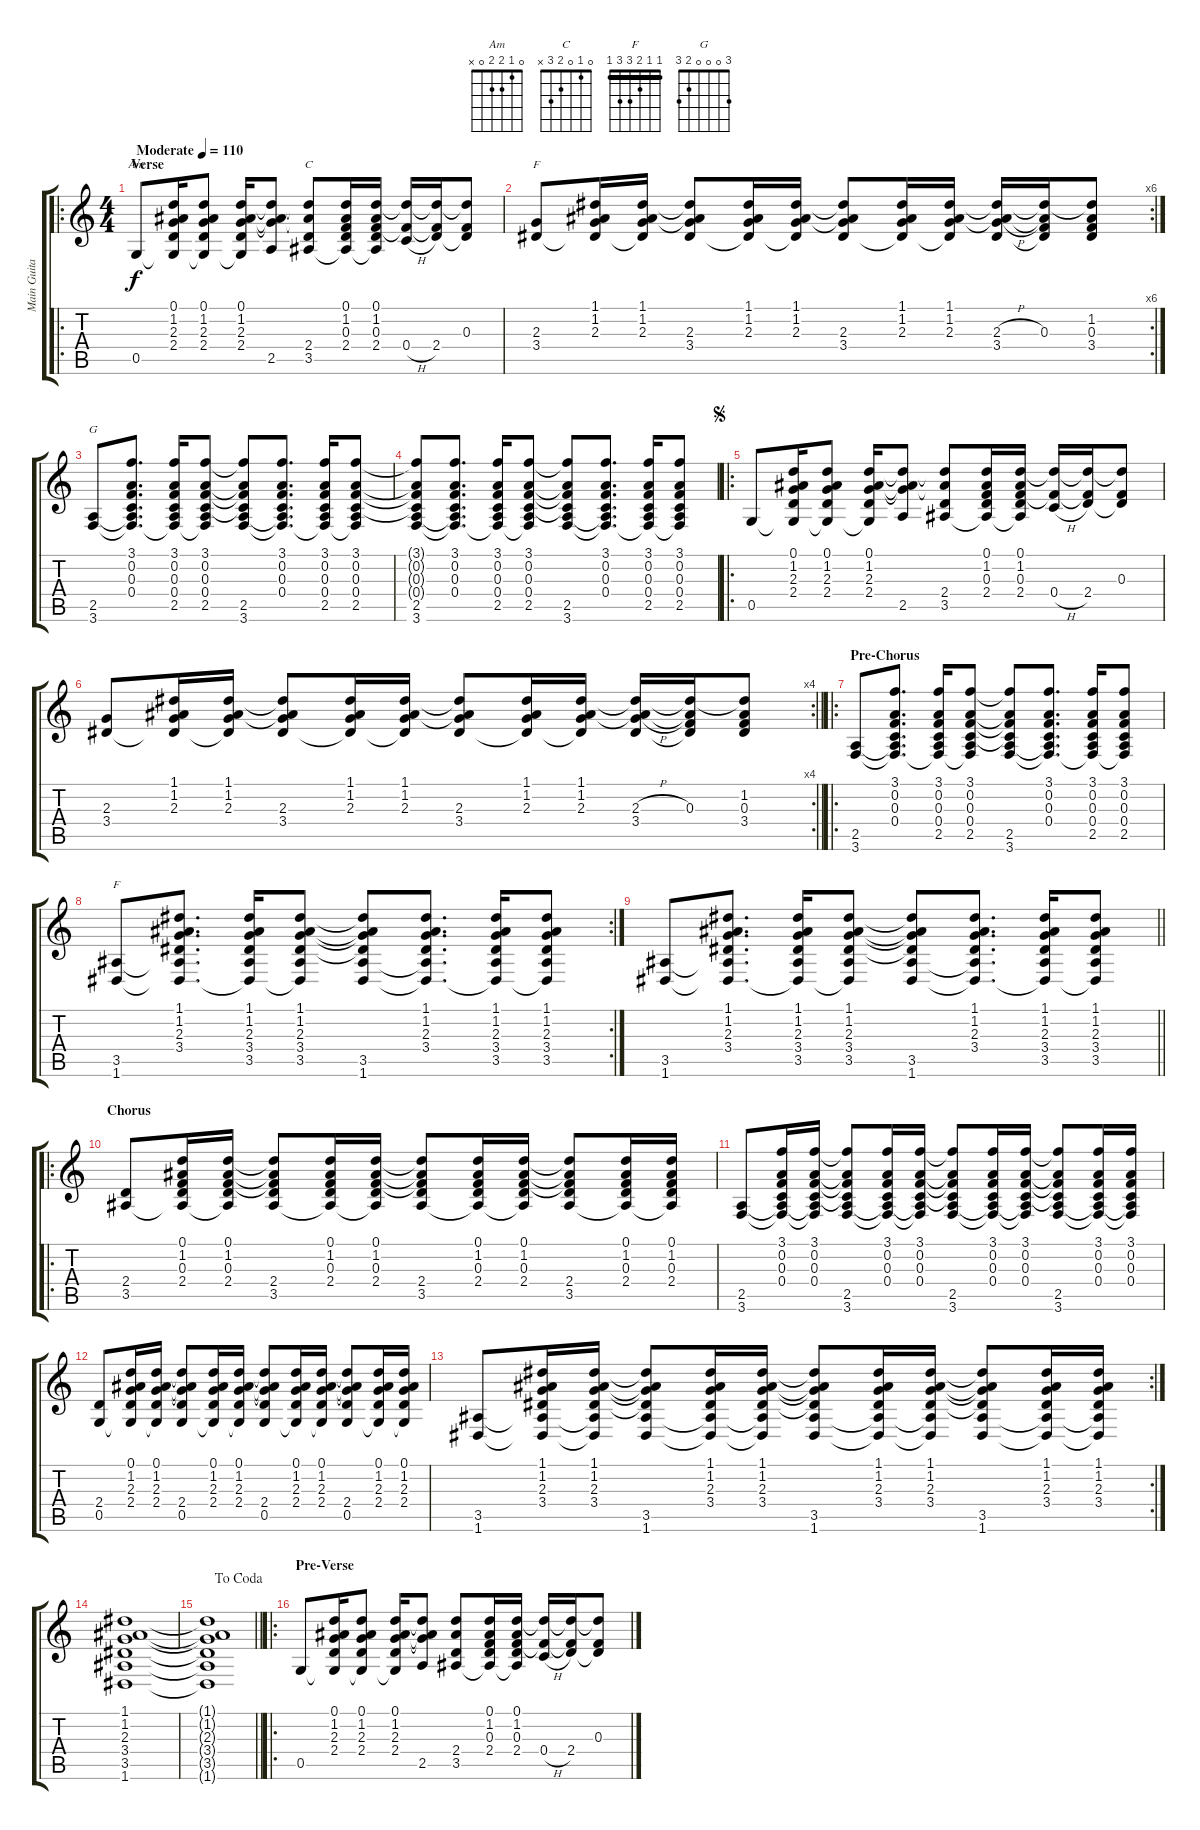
\track ("Main Guitar" "Main Guita") {instrument acousticguitarsteel}
\staff {score tabs}
\tuning (D4 A3 F3 C3 G2 D2) {hide}
\chord ("Am" 0 1 2 2 0 x)
\chord ("C" 0 1 0 2 3 x)
\chord ("F" 1 1 2 3 x x) {barre 1}
\chord ("G" 3 0 0 0 2 3)
\chord ("F" 1 1 2 3 3 1) {barre 1}
\ro
\ts (4 4)
\section ("" "Verse")
\tempo (110 "Moderate")
\clef g2
\ks c
0.5.8{ch "Am" dy f instrument acousticguitarsteel} (0.1 1.2 2.3 2.4 0.5{t}).16 (0.1 1.2 2.3 2.4 0.5{t}).8 (0.1 1.2 2.3 2.4 0.5{t}).16 (0.1{t} 1.2{t} 2.3{t} 2.5).8 (0.1{t} 1.2{t} 2.4 3.5).8{ch "C"} (0.1 1.2 0.3 2.4 3.5{t}).16 (0.1 1.2 0.3 2.4 3.5{t}).16 (0.1{t} 0.3{t} 0.4{h}).16 (0.1{t} 0.3{t} 2.4).16 (0.1{t} 0.3 2.4{t}).8 |
\rc 6
(2.3 3.4).8{ch "F"} (1.1 1.2 2.3 3.4{t}).16 (1.1 1.2 2.3 3.4{t}).16 (1.1{t} 1.2{t} 2.3 3.4).8 (1.1 1.2 2.3 3.4{t}).16 (1.1 1.2 2.3 3.4{t}).16 (1.1{t} 1.2{t} 2.3 3.4).8 (1.1 1.2 2.3 3.4{t}).16 (1.1 1.2 2.3 3.4{t}).16 (1.1{t} 1.2{t} 2.3{h} 3.4).16 (1.1{t} 1.2{t} 0.3 3.4{t}).16 (1.1{t} 1.2 0.3 3.4).8 |
(2.5 3.6).8{ch "G"} (3.1 0.2 0.3 0.4 2.5{t} 3.6{t}).8{d} (3.1 0.2 0.3 0.4 2.5 3.6{t}).16 (3.1 0.2 0.3 0.4 2.5 3.6{t}).8 (3.1{t} 0.2{t} 0.3{t} 0.4{t} 2.5 3.6).8 (3.1 0.2 0.3 0.4 2.5{t} 3.6{t}).8{d} (3.1 0.2 0.3 0.4 2.5 3.6{t}).16 (3.1 0.2 0.3 0.4 2.5 3.6{t}).8 |
(3.1{t} 0.2{t} 0.3{t} 0.4{t} 2.5 3.6).8 (3.1 0.2 0.3 0.4 2.5{t} 3.6{t}).8{d} (3.1 0.2 0.3 0.4 2.5 3.6{t}).16 (3.1 0.2 0.3 0.4 2.5 3.6{t}).8 (3.1{t} 0.2{t} 0.3{t} 0.4{t} 2.5 3.6).8 (3.1 0.2 0.3 0.4 2.5{t} 3.6{t}).8{d} (3.1 0.2 0.3 0.4 2.5 3.6{t}).16 (3.1 0.2 0.3 0.4 2.5 3.6{t}).8 |
\ro
\jump segno
0.5.8 (0.1 1.2 2.3 2.4 0.5{t}).16 (0.1 1.2 2.3 2.4 0.5{t}).8 (0.1 1.2 2.3 2.4 0.5{t}).16 (0.1{t} 1.2{t} 2.3{t} 2.5).8 (0.1{t} 1.2{t} 2.4 3.5).8 (0.1 1.2 0.3 2.4 3.5{t}).16 (0.1 1.2 0.3 2.4 3.5{t}).16 (0.1{t} 0.3{t} 0.4{h}).16 (0.1{t} 0.3{t} 2.4).16 (0.1{t} 0.3 2.4{t}).8 |
\rc 4
\barLineRight lightlight
(2.3 3.4).8 (1.1 1.2 2.3 3.4{t}).16 (1.1 1.2 2.3 3.4{t}).16 (1.1{t} 1.2{t} 2.3 3.4).8 (1.1 1.2 2.3 3.4{t}).16 (1.1 1.2 2.3 3.4{t}).16 (1.1{t} 1.2{t} 2.3 3.4).8 (1.1 1.2 2.3 3.4{t}).16 (1.1 1.2 2.3 3.4{t}).16 (1.1{t} 1.2{t} 2.3{h} 3.4).16 (1.1{t} 1.2{t} 0.3 3.4{t}).16 (1.1{t} 1.2 0.3 3.4).8 |
\ro
\section ("" "Pre-Chorus")
(2.5 3.6).8 (3.1 0.2 0.3 0.4 2.5{t} 3.6{t}).8{d} (3.1 0.2 0.3 0.4 2.5 3.6{t}).16 (3.1 0.2 0.3 0.4 2.5 3.6{t}).8 (3.1{t} 0.2{t} 0.3{t} 0.4{t} 2.5 3.6).8 (3.1 0.2 0.3 0.4 2.5{t} 3.6{t}).8{d} (3.1 0.2 0.3 0.4 2.5 3.6{t}).16 (3.1 0.2 0.3 0.4 2.5 3.6{t}).8 |
\rc 2
(3.5 1.6).8{ch "F"} (1.1 1.2 2.3 3.4 3.5{t} 1.6{t}).8{d} (1.1 1.2 2.3 3.4 3.5 1.6{t}).16 (1.1 1.2 2.3 3.4 3.5 1.6{t}).8 (1.1{t} 1.2{t} 2.3{t} 3.4{t} 3.5 1.6).8 (1.1 1.2 2.3 3.4 3.5{t} 1.6{t}).8{d} (1.1 1.2 2.3 3.4 3.5 1.6{t}).16 (1.1 1.2 2.3 3.4 3.5 1.6{t}).8 |
\barLineRight lightlight
(3.5 1.6).8 (1.1 1.2 2.3 3.4 3.5{t} 1.6{t}).8{d} (1.1 1.2 2.3 3.4 3.5 1.6{t}).16 (1.1 1.2 2.3 3.4 3.5 1.6{t}).8 (1.1{t} 1.2{t} 2.3{t} 3.4{t} 3.5 1.6).8 (1.1 1.2 2.3 3.4 3.5{t} 1.6{t}).8{d} (1.1 1.2 2.3 3.4 3.5 1.6{t}).16 (1.1 1.2 2.3 3.4 3.5 1.6{t}).8 |
\ro
\section ("" "Chorus")
(2.4 3.5).8 (0.1 1.2 0.3 2.4 3.5{t}).16 (0.1 1.2 0.3 2.4 3.5{t}).16 (0.1{t} 1.2{t} 0.3{t} 2.4 3.5).8 (0.1 1.2 0.3 2.4 3.5{t}).16 (0.1 1.2 0.3 2.4 3.5{t}).16 (0.1{t} 1.2{t} 0.3{t} 2.4 3.5).8 (0.1 1.2 0.3 2.4 3.5{t}).16 (0.1 1.2 0.3 2.4 3.5{t}).16 (0.1{t} 1.2{t} 0.3{t} 2.4 3.5).8 (0.1 1.2 0.3 2.4 3.5{t}).16 (0.1 1.2 0.3 2.4 3.5{t}).16 |
(2.5 3.6).8 (3.1 0.2 0.3 0.4 2.5{t} 3.6{t}).16 (3.1 0.2 0.3 0.4 2.5{t} 3.6{t}).16 (3.1{t} 0.2{t} 0.3{t} 0.4{t} 2.5 3.6).8 (3.1 0.2 0.3 0.4 2.5{t} 3.6{t}).16 (3.1 0.2 0.3 0.4 2.5{t} 3.6{t}).16 (3.1{t} 0.2{t} 0.3{t} 0.4{t} 2.5 3.6).8 (3.1 0.2 0.3 0.4 2.5{t} 3.6{t}).16 (3.1 0.2 0.3 0.4 2.5{t} 3.6{t}).16 (3.1{t} 0.2{t} 0.3{t} 0.4{t} 2.5 3.6).8 (3.1 0.2 0.3 0.4 2.5{t} 3.6{t}).16 (3.1 0.2 0.3 0.4 2.5{t} 3.6{t}).16 |
(2.4 0.5).8 (0.1 1.2 2.3 2.4 0.5{t}).16 (0.1 1.2 2.3 2.4 0.5{t}).16 (0.1{t} 1.2{t} 2.3{t} 2.4 0.5).8 (0.1 1.2 2.3 2.4 0.5{t}).16 (0.1 1.2 2.3 2.4 0.5{t}).16 (0.1{t} 1.2{t} 2.3{t} 2.4 0.5).8 (0.1 1.2 2.3 2.4 0.5{t}).16 (0.1 1.2 2.3 2.4 0.5{t}).16 (0.1{t} 1.2{t} 2.3{t} 2.4 0.5).8 (0.1 1.2 2.3 2.4 0.5{t}).16 (0.1 1.2 2.3 2.4 0.5{t}).16 |
\rc 2
(3.5 1.6).8 (1.1 1.2 2.3 3.4 3.5{t} 1.6{t}).16 (1.1 1.2 2.3 3.4 3.5{t} 1.6{t}).16 (1.1{t} 1.2{t} 2.3{t} 3.4{t} 3.5 1.6).8 (1.1 1.2 2.3 3.4 3.5{t} 1.6{t}).16 (1.1 1.2 2.3 3.4 3.5{t} 1.6{t}).16 (1.1{t} 1.2{t} 2.3{t} 3.4{t} 3.5 1.6).8 (1.1 1.2 2.3 3.4 3.5{t} 1.6{t}).16 (1.1 1.2 2.3 3.4 3.5{t} 1.6{t}).16 (1.1{t} 1.2{t} 2.3{t} 3.4{t} 3.5 1.6).8 (1.1 1.2 2.3 3.4 3.5{t} 1.6{t}).16 (1.1 1.2 2.3 3.4 3.5{t} 1.6{t}).16 |
(1.1 1.2 2.3 3.4 3.5 1.6).1 |
\jump dacoda
\barLineRight lightlight
(1.1{t} 1.2{t} 2.3{t} 3.4{t} 3.5{t} 1.6{t}).1 |
\ro
\section ("" "Pre-Verse")
0.5.8 (0.1 1.2 2.3 2.4 0.5{t}).16 (0.1 1.2 2.3 2.4 0.5{t}).8 (0.1 1.2 2.3 2.4 0.5{t}).16 (0.1{t} 1.2{t} 2.3{t} 2.5).8 (0.1{t} 1.2{t} 2.4 3.5).8 (0.1 1.2 0.3 2.4 3.5{t}).16 (0.1 1.2 0.3 2.4 3.5{t}).16 (0.1{t} 0.3{t} 0.4{h}).16 (0.1{t} 0.3{t} 2.4).16 (0.1{t} 0.3 2.4{t}).8
